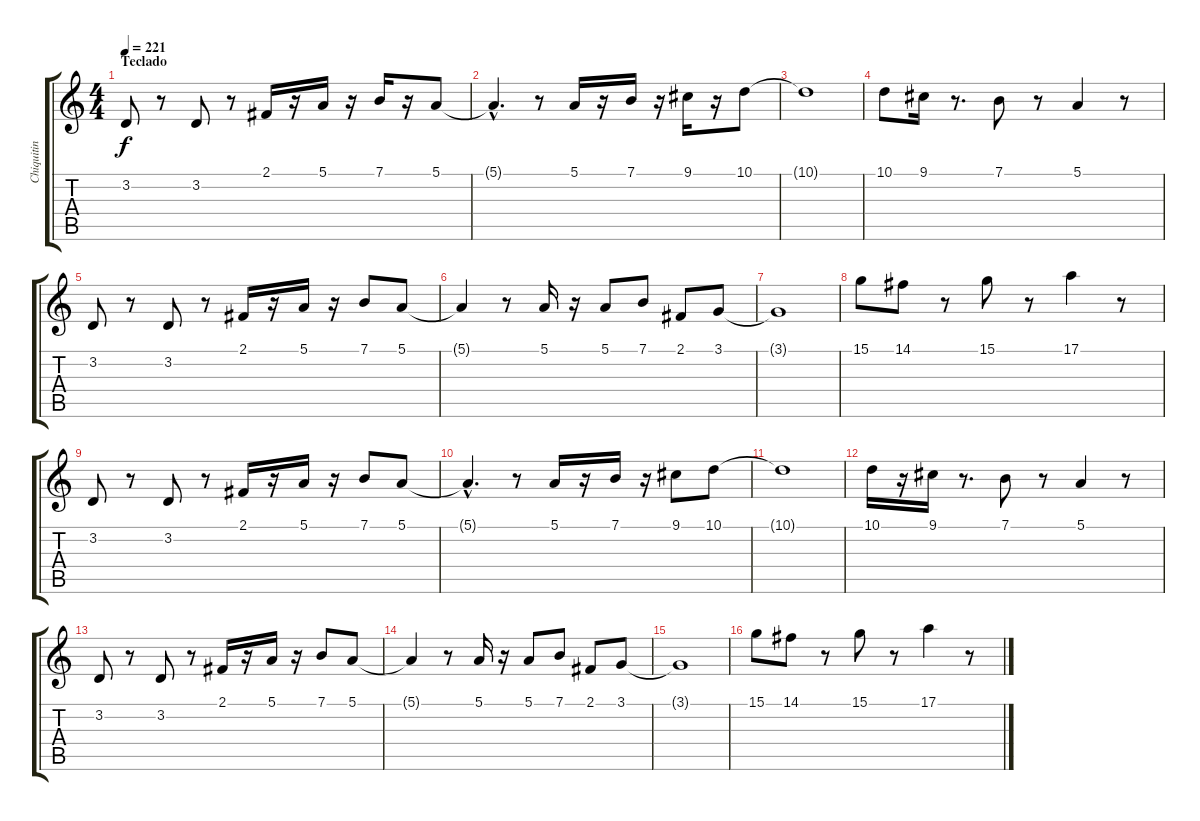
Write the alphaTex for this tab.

\track ("Chiquitin" "Chiquitin") {instrument trumpet}
\staff {score tabs}
\tuning (E4 B3 G3 D3 A2 E2) {hide}
\ts (4 4)
\section ("" "Teclado")
\tempo 221
\clef g2
\ks c
3.2.8{dy f} r.8 3.2.8 r.8 2.1.16 r.16 5.1.16 r.16 7.1.16 r.16 5.1.8 |
5.1{hac t}.4{d} r.8 5.1.16 r.16 7.1.16 r.16 9.1.16 r.16 10.1.8 |
10.1{t}.1 |
10.1.8 9.1.16 r.8{d} 7.1.8 r.8 5.1.4 r.8 |
3.2.8 r.8 3.2.8 r.8 2.1.16 r.16 5.1.16 r.16 7.1.8 5.1.8 |
5.1{t}.4 r.8 5.1.16 r.16 5.1.8 7.1.8 2.1.8 3.1.8 |
3.1{t}.1 |
15.1.8 14.1.8 r.8 15.1.8 r.8 17.1.4 r.8 |
3.2.8 r.8 3.2.8 r.8 2.1.16 r.16 5.1.16 r.16 7.1.8 5.1.8 |
5.1{hac t}.4{d} r.8 5.1.16 r.16 7.1.16 r.16 9.1.8 10.1.8 |
10.1{t}.1 |
10.1.16 r.16 9.1.16 r.8{d} 7.1.8 r.8 5.1.4 r.8 |
3.2.8 r.8 3.2.8 r.8 2.1.16 r.16 5.1.16 r.16 7.1.8 5.1.8 |
5.1{t}.4 r.8 5.1.16 r.16 5.1.8 7.1.8 2.1.8 3.1.8 |
3.1{t}.1 |
15.1.8 14.1.8 r.8 15.1.8 r.8 17.1.4 r.8
